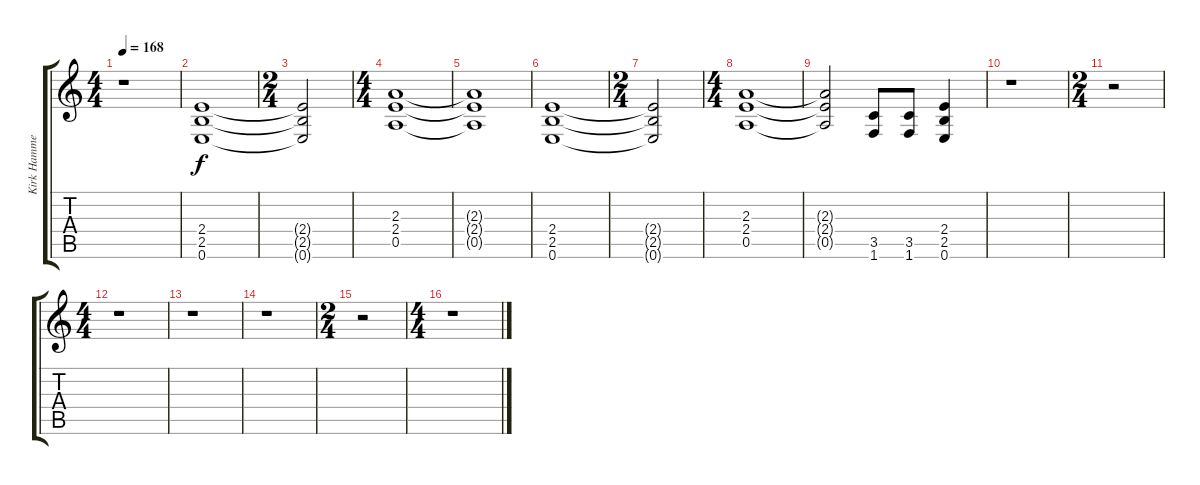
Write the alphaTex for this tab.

\track ("Kirk Hammett Overdrive" "Kirk Hamme") {instrument overdrivenguitar}
\staff {score tabs}
\tuning (E4 B3 G3 D3 A2 E2) {hide}
\ts (4 4)
\tempo 168
\clef g2
\ks c
r.1{dy f} |
(2.4 2.5 0.6).1{instrument distortionguitar} |
\ts (2 4)
(2.4{t} 2.5{t} 0.6{t}).2 |
\ts (4 4)
(2.3 2.4 0.5).1{instrument distortionguitar} |
(2.3{t} 2.4{t} 0.5{t}).1 |
(2.4 2.5 0.6).1{instrument distortionguitar} |
\ts (2 4)
(2.4{t} 2.5{t} 0.6{t}).2 |
\ts (4 4)
(2.3 2.4 0.5).1{instrument distortionguitar} |
(2.3{t} 2.4{t} 0.5{t}).2 (3.5 1.6).8 (3.5 1.6).8 (2.4 2.5 0.6).4 |
r.1 |
\ts (2 4)
r.2 |
\ts (4 4)
r.1 |
r.1 |
r.1 |
\ts (2 4)
r.2 |
\ts (4 4)
r.1
